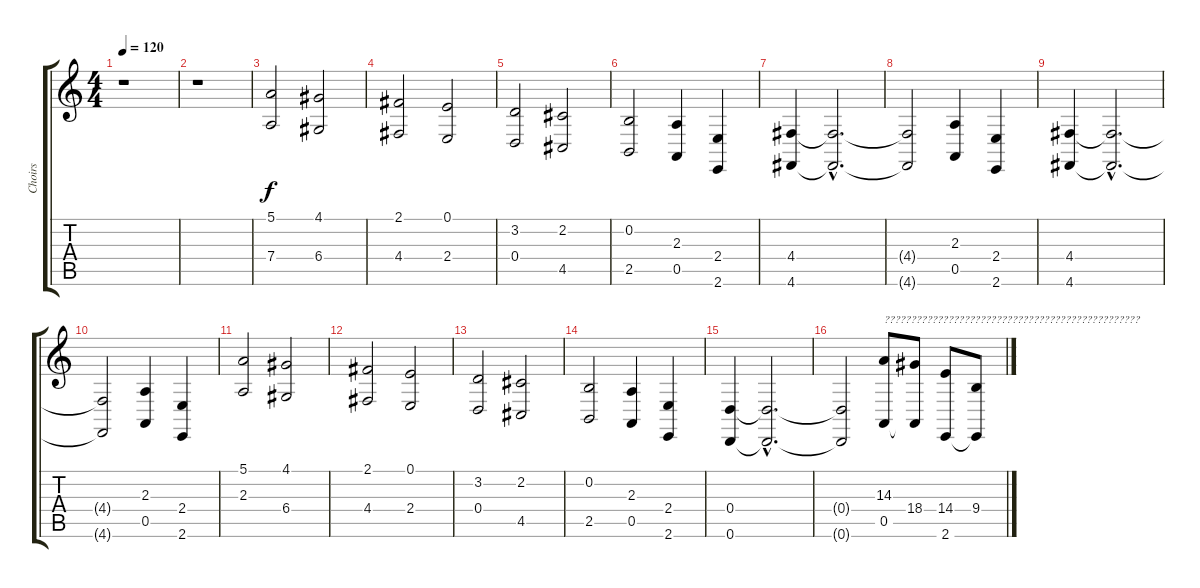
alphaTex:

\track ("Choirs" "Choirs") {instrument pad4choir}
\staff {score tabs}
\tuning (E4 B3 G3 D3 A2 D2) {hide}
\ts (4 4)
\tempo 120
\clef g2
\ks c
r.1{dy f} |
r.1 |
(5.1 7.4).2 (4.1 6.4).2 |
(2.1 4.4).2 (0.1 2.4).2 |
(3.2 0.4).2 (2.2 4.5).2 |
(0.2 2.5).2 (2.3 0.5).4 (2.4 2.6).4 |
(4.4 4.6).4 (4.4{hac t} 4.6{hac t}).2{d} |
(4.4{t} 4.6{t}).2 (2.3 0.5).4 (2.4 2.6).4 |
(4.4 4.6).4 (4.4{hac t} 4.6{hac t}).2{d} |
(4.4{t} 4.6{t}).2 (2.3 0.5).4 (2.4 2.6).4 |
(5.1 2.3).2 (4.1 6.4).2 |
(2.1 4.4).2 (0.1 2.4).2 |
(3.2 0.4).2 (2.2 4.5).2 |
(0.2 2.5).2 (2.3 0.5).4 (2.4 2.6).4 |
(0.4 0.6).4 (0.4{hac t} 0.6{hac t}).2{d} |
(0.4{t} 0.6{t}).2 (14.3 0.5).8{txt "????????????????????????????????????????????????"} (18.4 0.5{t}).8 (14.4 2.6).8 (9.4 2.6{t}).8
